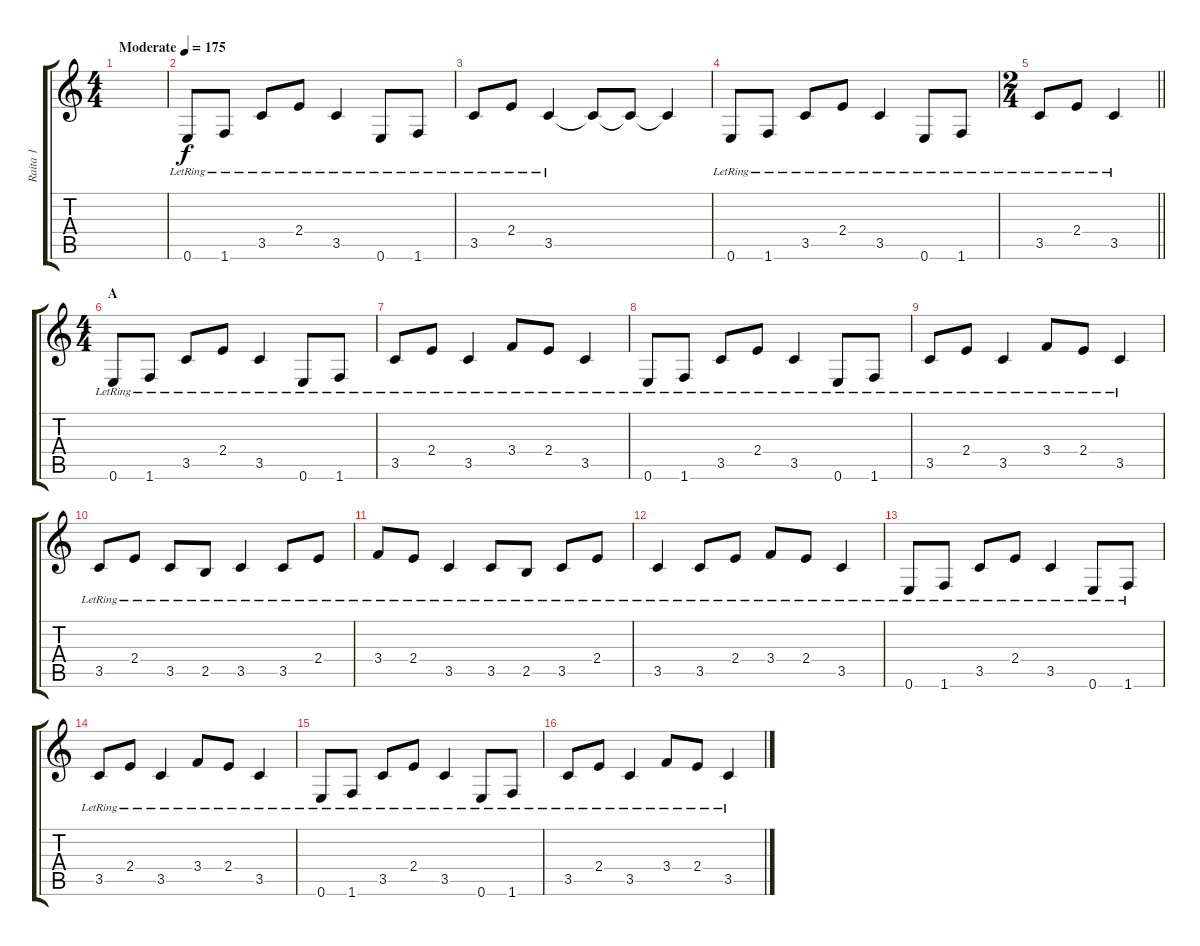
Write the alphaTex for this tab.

\track ("Raita 1" "Raita 1") {instrument electricguitarclean}
\staff {score tabs}
\tuning (E4 B3 G3 D3 A2 E2) {hide}
\ts (4 4)
\tempo (175 "Moderate")
\clef g2
\ks c
|
0.6{lr}.8 1.6{lr}.8 3.5{lr}.8 2.4{lr}.8 3.5{lr}.4 0.6{lr}.8 1.6{lr}.8 |
3.5{lr}.8 2.4{lr}.8 3.5{lr}.4 3.5{t}.8 3.5{t}.8 3.5{t}.4 |
0.6{lr}.8 1.6{lr}.8 3.5{lr}.8 2.4{lr}.8 3.5{lr}.4 0.6{lr}.8 1.6{lr}.8 |
\ts (2 4)
\barLineRight lightlight
3.5{lr}.8 2.4{lr}.8 3.5{lr}.4 |
\ts (4 4)
\section ("" "A")
0.6{lr}.8 1.6{lr}.8 3.5{lr}.8 2.4{lr}.8 3.5{lr}.4 0.6{lr}.8 1.6{lr}.8 |
3.5{lr}.8 2.4{lr}.8 3.5{lr}.4 3.4{lr}.8 2.4{lr}.8 3.5{lr}.4 |
0.6{lr}.8 1.6{lr}.8 3.5{lr}.8 2.4{lr}.8 3.5{lr}.4 0.6{lr}.8 1.6{lr}.8 |
3.5{lr}.8 2.4{lr}.8 3.5{lr}.4 3.4{lr}.8 2.4{lr}.8 3.5{lr}.4 |
3.5{lr}.8 2.4{lr}.8 3.5{lr}.8 2.5{lr}.8 3.5{lr}.4 3.5{lr}.8 2.4{lr}.8 |
3.4{lr}.8 2.4{lr}.8 3.5{lr}.4 3.5{lr}.8 2.5{lr}.8 3.5{lr}.8 2.4{lr}.8 |
3.5{lr}.4 3.5{lr}.8 2.4{lr}.8 3.4{lr}.8 2.4{lr}.8 3.5{lr}.4 |
0.6{lr}.8 1.6{lr}.8 3.5{lr}.8 2.4{lr}.8 3.5{lr}.4 0.6{lr}.8 1.6{lr}.8 |
3.5{lr}.8 2.4{lr}.8 3.5{lr}.4 3.4{lr}.8 2.4{lr}.8 3.5{lr}.4 |
0.6{lr}.8 1.6{lr}.8 3.5{lr}.8 2.4{lr}.8 3.5{lr}.4 0.6{lr}.8 1.6{lr}.8 |
3.5{lr}.8 2.4{lr}.8 3.5{lr}.4 3.4{lr}.8 2.4{lr}.8 3.5{lr}.4
